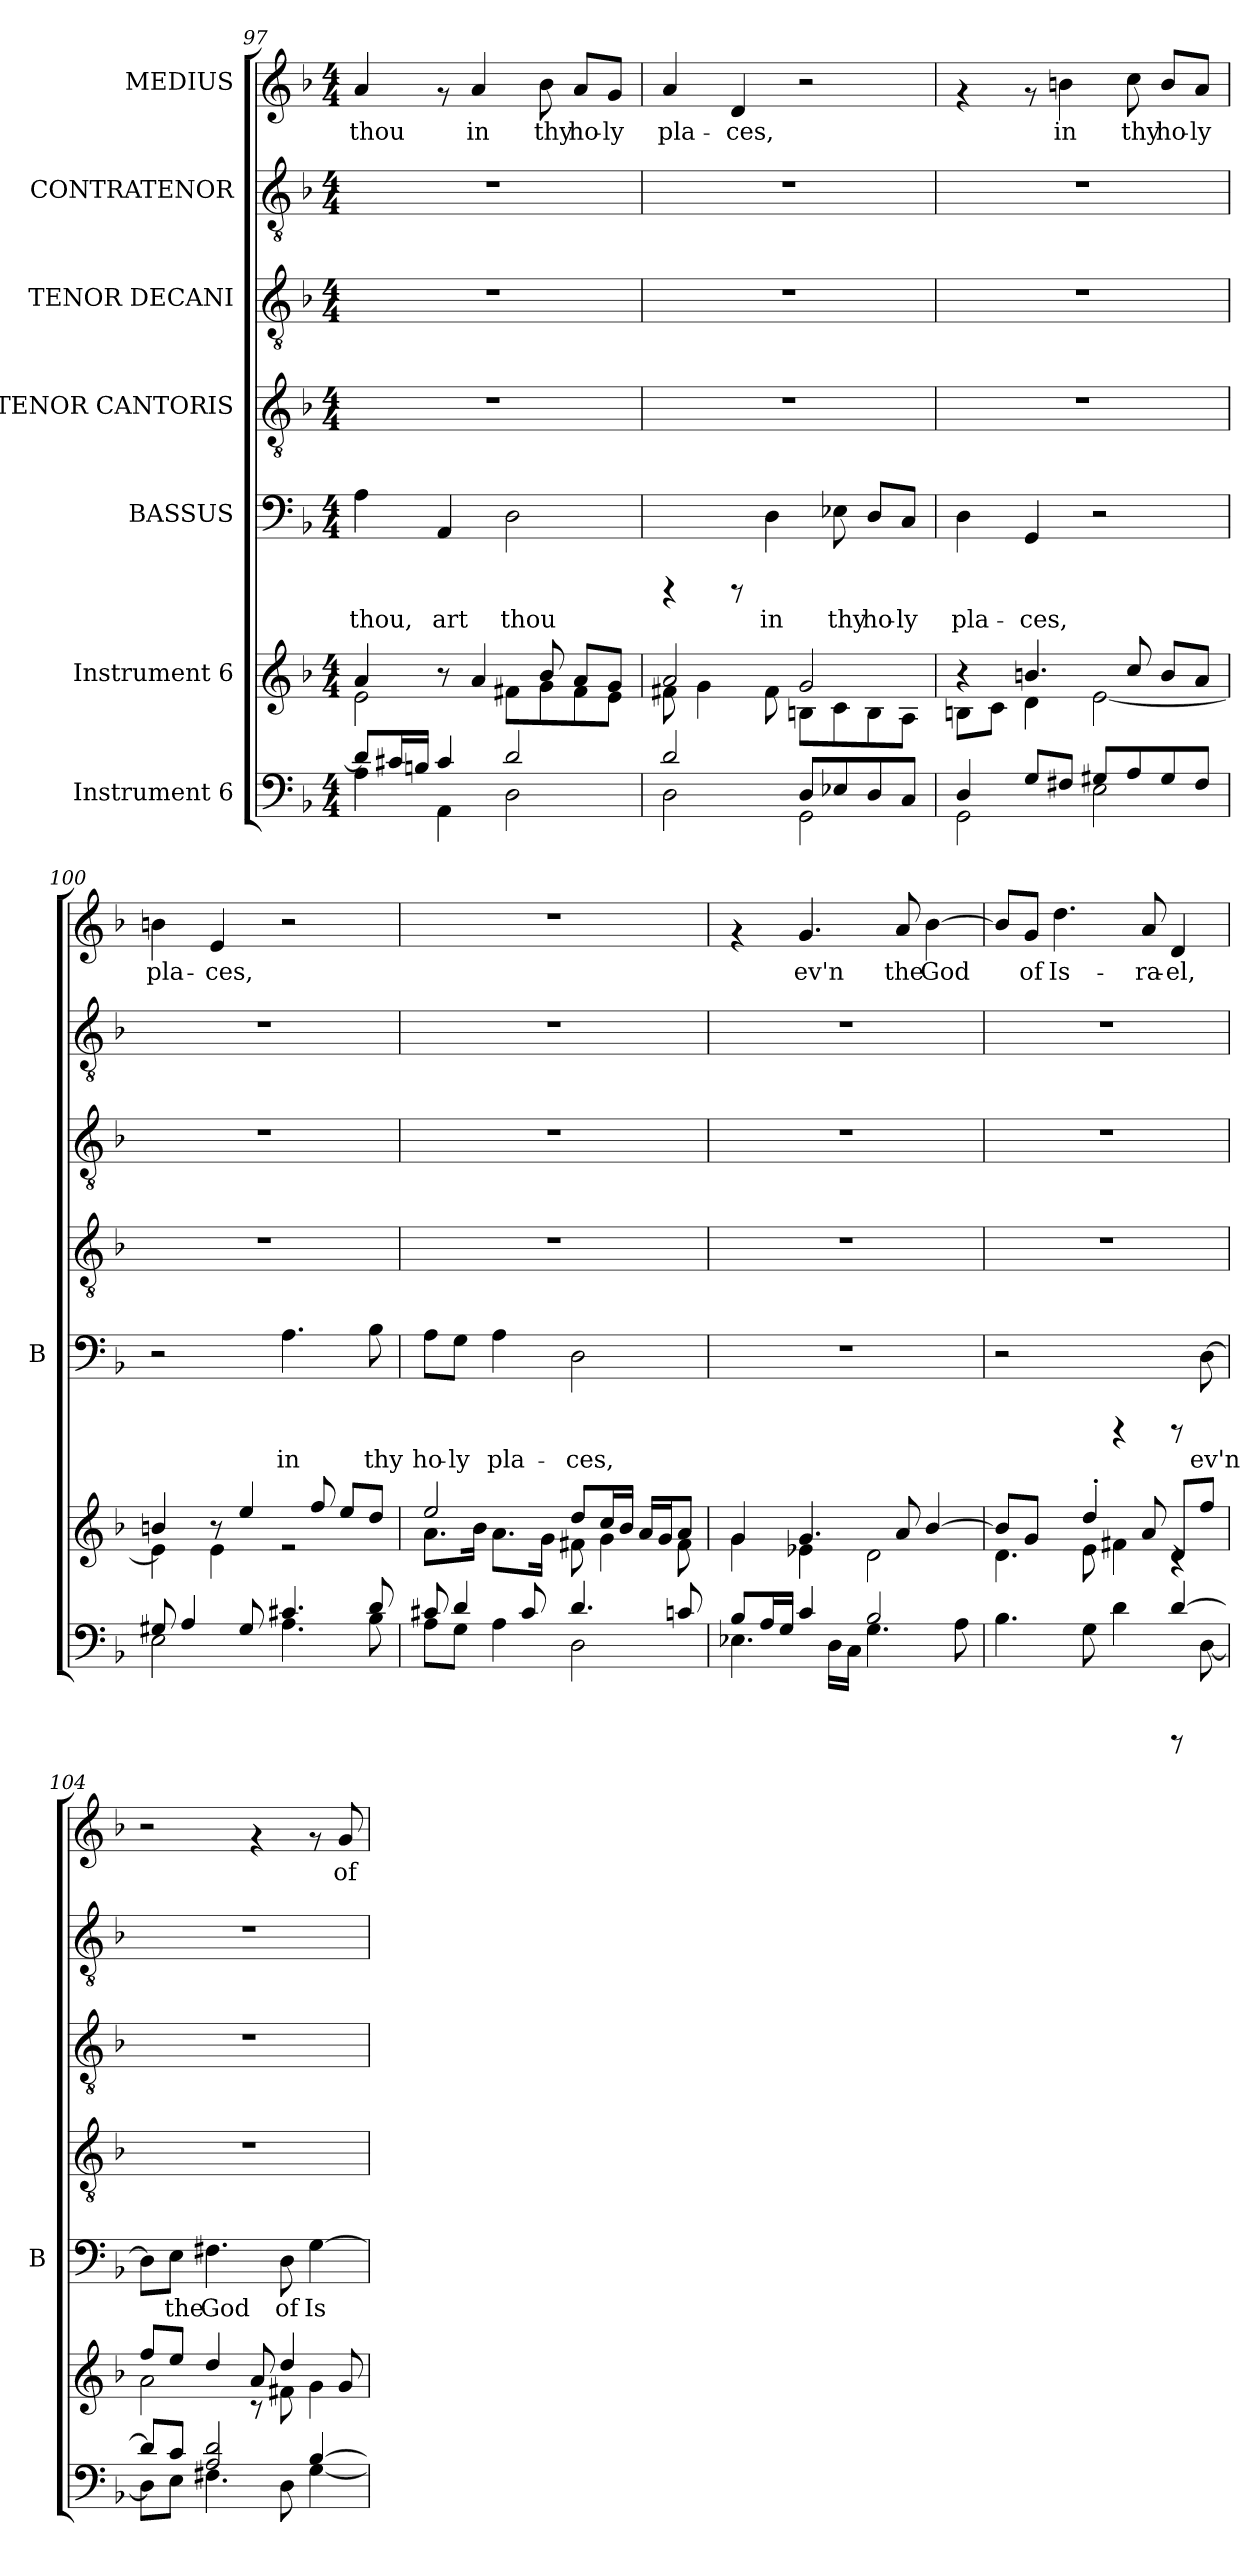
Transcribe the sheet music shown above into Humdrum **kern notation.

**kern	**kern	**kern	**text	**kern	**kern	**kern	**kern	**text
*part7	*part6	*part5	*part5	*part4	*part3	*part2	*part1	*part1
*staff7	*staff6	*staff5	*staff5	*staff4	*staff3	*staff2	*staff1	*staff1
*I"Instrument 6	*I"Instrument 6	*I"BASSUS	*	*I"TENOR CANTORIS	*I"TENOR DECANI	*I"CONTRATENOR	*I"MEDIUS	*
*	*	*I'B	*	*	*	*	*	*
*clefF4	*clefG2	*clefF4	*	*clefGv2	*clefGv2	*clefGv2	*clefG2	*
*k[b-]	*k[b-]	*k[b-]	*	*k[b-]	*k[b-]	*k[b-]	*k[b-]	*
*F:	*F:	*F:	*	*F:	*F:	*F:	*F:	*
*M4/4	*M4/4	*M4/4	*	*M4/4	*M4/4	*M4/4	*M4/4	*
=97	=97	=97	=97	=97	=97	=97	=97	=97
*^	*^	*	*	*	*	*	*	*
!	!	!	!	!	!LO:LY:b:cj	!	!	!	!	!LO:LY:b:cj
8d/L]	4A\	4a/	2e\	4A\	thou,	1r	1r	1r	4a/	thou
16c#X/	.	.	.	.	.	.	.	.	.	.
16Bn/J	.	.	.	.	.	.	.	.	.	.
!	!	!	!	!	!LO:LY:b:cj	!	!	!	!	!
4c#/	4AA\	8ra	.	4AA/	art	.	.	.	8rf	.
!	!	!	!	!	!	!	!	!	!	!LO:LY:b:cj
.	.	4a/	.	.	.	.	.	.	4a/	in
!	!	!	!	!	!LO:LY:b:cj	!	!	!	!	!
2d/	2D\	.	8f#X\L	2D\	thou	.	.	.	.	.
!	!	!	!	!	!	!	!	!	!	!LO:LY:b:cj
.	.	8b-/	8g\	.	.	.	.	.	8b-\	thy
!	!	!	!	!	!	!	!	!	!	!LO:LY:b:cj
.	.	8a/L	8f#\	.	.	.	.	.	8a/L	ho-
!	!	!	!	!	!	!	!	!	!	!LO:LY:b:cj
.	.	8g/J	8e\J	.	.	.	.	.	8g/J	-ly
=98	=98	=98	=98	=98	=98	=98	=98	=98	=98	=98
!	!	!	!	!	!	!	!	!	!	!LO:LY:b:cj
2d/	2D\	2a/	8f#X\	4rCCC	.	1r	1r	1r	4a/	pla-
.	.	.	4g\	.	.	.	.	.	.	.
!	!	!	!	!	!	!	!	!	!	!LO:LY:b:cj
.	.	.	.	8rCCC	.	.	.	.	4d/	-ces,
!	!	!	!	!	!LO:LY:b:cj	!	!	!	!	!
.	.	.	8f#\	4D\	in	.	.	.	.	.
8D/L	2GG\	2g/	8Bn\L	.	.	.	.	.	2r	.
!	!	!	!	!	!LO:LY:b:cj	!	!	!	!	!
8E-X/	.	.	8c\	8E-X\	thy	.	.	.	.	.
!	!	!	!	!	!LO:LY:b:cj	!	!	!	!	!
8D/	.	.	8B\	8D/L	ho-	.	.	.	.	.
!	!	!	!	!	!LO:LY:b:cj	!	!	!	!	!
8C/J	.	.	8A\J	8C/J	-ly	.	.	.	.	.
!!LO:LB:g=z
=99	=99	=99	=99	=99	=99	=99	=99	=99	=99	=99
!	!	!	!	!	!LO:LY:b:cj	!	!	!	!	!
4D/	2GG\	4ra	8Bn\L	4D\	pla-	1r	1r	1r	4rf	.
.	.	.	8c\J	.	.	.	.	.	.	.
!	!	!	!	!	!LO:LY:b:cj	!	!	!	!	!
8G/L	.	4.bn/	4d\	4GG/	-ces,	.	.	.	8rf	.
!	!	!	!	!	!	!	!	!	!	!LO:LY:b:cj
8F#X/J	.	.	.	.	.	.	.	.	4bn\	in
8G#X/L	2E\	.	[<2e\	2r	.	.	.	.	.	.
!	!	!	!	!	!	!	!	!	!	!LO:LY:b:cj
8A/	.	8cc/	.	.	.	.	.	.	8cc\	thy
!	!	!	!	!	!	!	!	!	!	!LO:LY:b:cj
8G#/	.	8b/L	.	.	.	.	.	.	8b/L	ho-
!	!	!	!	!	!	!	!	!	!	!LO:LY:b:cj
8F#/J	.	8a/J	.	.	.	.	.	.	8a/J	-ly
=100	=100	=100	=100	=100	=100	=100	=100	=100	=100	=100
!	!	!	!	!	!	!	!	!	!	!LO:LY:b:cj
8G#X/	2E\	4bn/	4e\]	2r	.	1r	1r	1r	4bn\	pla-
4A/	.	.	.	.	.	.	.	.	.	.
!	!	!	!	!	!	!	!	!	!	!LO:LY:b:cj
.	.	8ra	4e\	.	.	.	.	.	4e/	-ces,
8G#/	.	4ee/	.	.	.	.	.	.	.	.
!	!	!	!	!	!LO:LY:b:cj	!	!	!	!	!
4.c#X/	4.A\	.	2r	4.A\	in	.	.	.	2r	.
.	.	8ff/	.	.	.	.	.	.	.	.
.	.	8ee/L	.	.	.	.	.	.	.	.
!	!	!	!	!	!LO:LY:b:cj	!	!	!	!	!
8d/	8B-\	8dd/J	.	8B-\	thy	.	.	.	.	.
=101	=101	=101	=101	=101	=101	=101	=101	=101	=101	=101
!	!	!	!	!	!LO:LY:b:cj	!	!	!	!	!
8c#X/	8A\L	2ee/	8.a\L	8A\L	ho-	1r	1r	1r	1r	.
!	!	!	!	!	!LO:LY:b:cj	!	!	!	!	!
4d/	8G\J	.	.	8G\J	-ly	.	.	.	.	.
.	.	.	16b-\J	.	.	.	.	.	.	.
!	!	!	!	!	!LO:LY:b:cj	!	!	!	!	!
.	4A\	.	8.a\L	4A\	pla-	.	.	.	.	.
8c#/	.	.	.	.	.	.	.	.	.	.
.	.	.	16g\J	.	.	.	.	.	.	.
!	!	!	!	!	!LO:LY:b:cj	!	!	!	!	!
4.d/	2D\	8dd/L	8f#X\	2D\	-ces,	.	.	.	.	.
.	.	16cc/	4g\	.	.	.	.	.	.	.
.	.	16b-/J	.	.	.	.	.	.	.	.
.	.	16a/L	.	.	.	.	.	.	.	.
.	.	16g/	.	.	.	.	.	.	.	.
8cn/	.	8a/J	8f#\	.	.	.	.	.	.	.
=102	=102	=102	=102	=102	=102	=102	=102	=102	=102	=102
8B-/L	4.E-X\	4g/	4g\	1r	.	1r	1r	1r	4rf	.
16A/	.	.	.	.	.	.	.	.	.	.
16G/J	.	.	.	.	.	.	.	.	.	.
!	!	!	!	!	!	!	!	!	!	!LO:LY:b:cj
4c/	.	4.g/	4e-X\	.	.	.	.	.	4.g/	ev'n
.	16D\L	.	.	.	.	.	.	.	.	.
.	16C\J	.	.	.	.	.	.	.	.	.
2B-/	4.G\	.	2d\	.	.	.	.	.	.	.
!	!	!	!	!	!	!	!	!	!	!LO:LY:b:cj
.	.	8a/	.	.	.	.	.	.	8a/	the
!	!	!	!	!	!	!	!	!	!	!LO:LY:b:cj
.	.	[>4b-/	.	.	.	.	.	.	[>4b-\	God
.	8A\	.	.	.	.	.	.	.	.	.
=103	=103	=103	=103	=103	=103	=103	=103	=103	=103	=103
!	!	!	!	!	!	!	!	!	!	!LO:LY:b:cj
2.ryy	4.B-\	8b-/L]	4.d\	2r	.	1r	1r	1r	8b-/L]	.
!	!	!	!	!	!	!	!	!	!	!LO:LY:b:cj
.	.	8g/J	.	.	.	.	.	.	8g/J	of
!	!	!	!	!	!	!	!	!	!	!LO:LY:b:cj
.	.	8ryy	.	.	.	.	.	.	4.dd\	Is-
.	8G\	4dd'>/	8e\	.	.	.	.	.	.	.
.	4d\	.	4f#X\	4rCCC	.	.	.	.	.	.
!	!	!	!	!	!	!	!	!	!	!LO:LY:b:cj
.	.	8a/	.	.	.	.	.	.	8a/	-ra-
!	!	!	!	!	!	!	!	!	!	!LO:LY:b:cj
[>4d/	8rGGGG	8d/L	4rc	8rCCC	.	.	.	.	4d/	-el,
!	!	!	!	!	!LO:LY:b:cj	!	!	!	!	!
.	[>8D\	8ff/J	.	[>8D\	ev'n	.	.	.	.	.
!!LO:PB:g=z
=104	=104	=104	=104	=104	=104	=104	=104	=104	=104	=104
!	!	!	!	!	!LO:LY:b:cj	!	!	!	!	!
8d/L]	8D\L]	8ff/L	2a\	8D\L]	.	1r	1r	1r	2r	.
!	!	!	!	!	!LO:LY:b:cj	!	!	!	!	!
8c/J	8E\J	8ee/J	.	8E\J	the	.	.	.	.	.
!	!	!	!	!	!LO:LY:b:cj	!	!	!	!	!
2d/ 2A/	4.F#X\	4dd/	.	4.F#X\	God	.	.	.	.	.
.	.	8a/	8rc	.	.	.	.	.	4rf	.
!	!	!	!	!	!LO:LY:b:cj	!	!	!	!	!
.	8D\	4dd/	8f#X\	8D\	of	.	.	.	.	.
!	!	!	!	!	!LO:LY:b:cj	!	!	!	!	!
[>4B-/	[<4G\	.	4g\	[>4G\	Is-	.	.	.	8rf	.
!	!	!	!	!	!	!	!	!	!	!LO:LY:b:cj
.	.	8g/	.	.	.	.	.	.	8g/	of
*v	*v	*	*	*	*	*	*	*	*	*
*	*v	*v	*	*	*	*	*	*	*
=	=	=	=	=	=	=	=	=
*-	*-	*-	*-	*-	*-	*-	*-	*-
